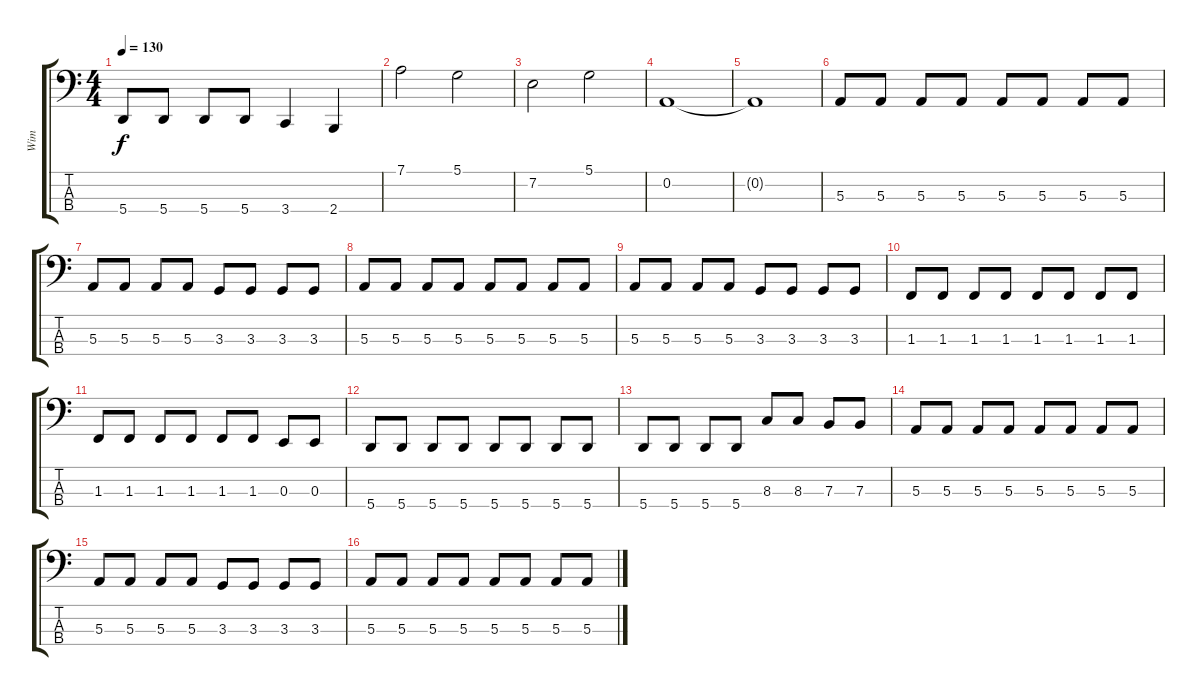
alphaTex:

\track ("Wim" "Wim") {instrument electricbasspick}
\staff {score tabs}
\tuning (D2 A1 E1 A0) {hide}
\ts (4 4)
\tempo 130
\clef f4
\ks c
5.4.8{dy f} 5.4.8 5.4.8 5.4.8 3.4.4 2.4.4 |
7.1.2 5.1.2 |
7.2.2 5.1.2 |
0.2.1 |
0.2{t}.1 |
5.3.8 5.3.8 5.3.8 5.3.8 5.3.8 5.3.8 5.3.8 5.3.8 |
5.3.8 5.3.8 5.3.8 5.3.8 3.3.8 3.3.8 3.3.8 3.3.8 |
5.3.8 5.3.8 5.3.8 5.3.8 5.3.8 5.3.8 5.3.8 5.3.8 |
5.3.8 5.3.8 5.3.8 5.3.8 3.3.8 3.3.8 3.3.8 3.3.8 |
1.3.8 1.3.8 1.3.8 1.3.8 1.3.8 1.3.8 1.3.8 1.3.8 |
1.3.8 1.3.8 1.3.8 1.3.8 1.3.8 1.3.8 0.3.8 0.3.8 |
5.4.8 5.4.8 5.4.8 5.4.8 5.4.8 5.4.8 5.4.8 5.4.8 |
5.4.8 5.4.8 5.4.8 5.4.8 8.3.8 8.3.8 7.3.8 7.3.8 |
5.3.8 5.3.8 5.3.8 5.3.8 5.3.8 5.3.8 5.3.8 5.3.8 |
5.3.8 5.3.8 5.3.8 5.3.8 3.3.8 3.3.8 3.3.8 3.3.8 |
5.3.8 5.3.8 5.3.8 5.3.8 5.3.8 5.3.8 5.3.8 5.3.8
